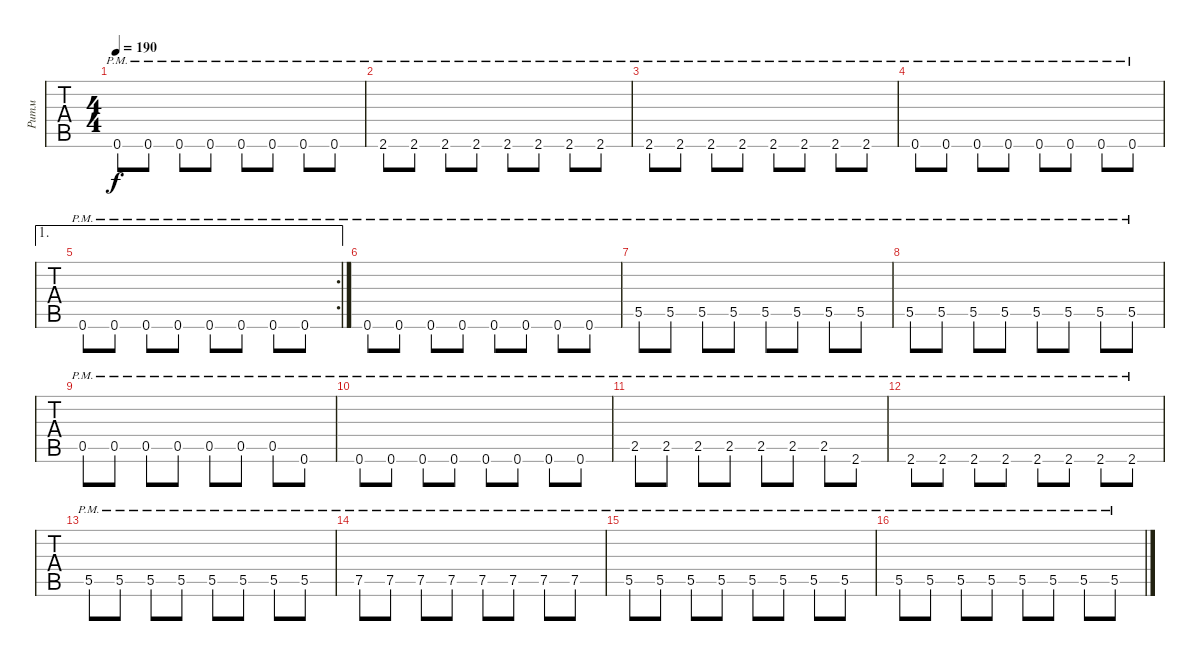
\track ("Ритм" "Ритм") {instrument overdrivenguitar}
\staff {tabs}
\tuning (E4 B3 G3 D3 A2 E2) {hide}
\ts (4 4)
\tempo 190
\clef g2
\ks c
0.6{pm}.8{dy f} 0.6{pm}.8 0.6{pm}.8 0.6{pm}.8 0.6{pm}.8 0.6{pm}.8 0.6{pm}.8 0.6{pm}.8 |
2.6{pm}.8 2.6{pm}.8 2.6{pm}.8 2.6{pm}.8 2.6{pm}.8 2.6{pm}.8 2.6{pm}.8 2.6{pm}.8 |
2.6{pm}.8 2.6{pm}.8 2.6{pm}.8 2.6{pm}.8 2.6{pm}.8 2.6{pm}.8 2.6{pm}.8 2.6{pm}.8 |
0.6{pm}.8 0.6{pm}.8 0.6{pm}.8 0.6{pm}.8 0.6{pm}.8 0.6{pm}.8 0.6{pm}.8 0.6{pm}.8 |
\ae 1
\rc 2
0.6{pm}.8 0.6{pm}.8 0.6{pm}.8 0.6{pm}.8 0.6{pm}.8 0.6{pm}.8 0.6{pm}.8 0.6{pm}.8 |
0.6{pm}.8 0.6{pm}.8 0.6{pm}.8 0.6{pm}.8 0.6{pm}.8 0.6{pm}.8 0.6{pm}.8 0.6{pm}.8 |
5.5{pm}.8 5.5{pm}.8 5.5{pm}.8 5.5{pm}.8 5.5{pm}.8 5.5{pm}.8 5.5{pm}.8 5.5{pm}.8 |
5.5{pm}.8 5.5{pm}.8 5.5{pm}.8 5.5{pm}.8 5.5{pm}.8 5.5{pm}.8 5.5{pm}.8 5.5{pm}.8 |
0.5{pm}.8 0.5{pm}.8 0.5{pm}.8 0.5{pm}.8 0.5{pm}.8 0.5{pm}.8 0.5{pm}.8 0.6{pm}.8 |
0.6{pm}.8 0.6{pm}.8 0.6{pm}.8 0.6{pm}.8 0.6{pm}.8 0.6{pm}.8 0.6{pm}.8 0.6{pm}.8 |
2.5{pm}.8 2.5{pm}.8 2.5{pm}.8 2.5{pm}.8 2.5{pm}.8 2.5{pm}.8 2.5{pm}.8 2.6{pm}.8 |
2.6{pm}.8 2.6{pm}.8 2.6{pm}.8 2.6{pm}.8 2.6{pm}.8 2.6{pm}.8 2.6{pm}.8 2.6{pm}.8 |
5.5{pm}.8 5.5{pm}.8 5.5{pm}.8 5.5{pm}.8 5.5{pm}.8 5.5{pm}.8 5.5{pm}.8 5.5{pm}.8 |
7.5{pm}.8 7.5{pm}.8 7.5{pm}.8 7.5{pm}.8 7.5{pm}.8 7.5{pm}.8 7.5{pm}.8 7.5{pm}.8 |
5.5{pm}.8 5.5{pm}.8 5.5{pm}.8 5.5{pm}.8 5.5{pm}.8 5.5{pm}.8 5.5{pm}.8 5.5{pm}.8 |
5.5{pm}.8 5.5{pm}.8 5.5{pm}.8 5.5{pm}.8 5.5{pm}.8 5.5{pm}.8 5.5{pm}.8 5.5{pm}.8
